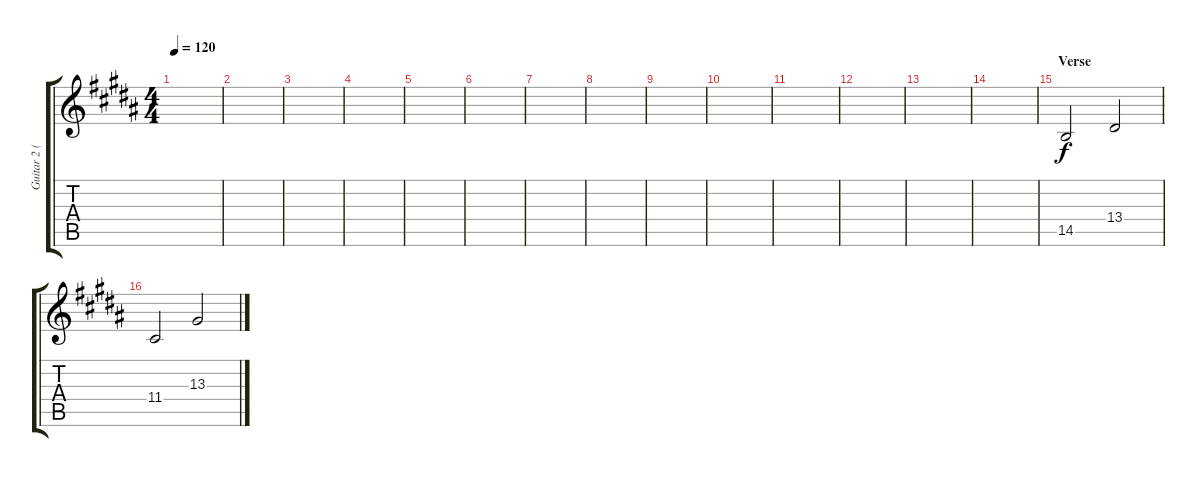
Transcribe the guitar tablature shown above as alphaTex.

\track ("Guitar 2 (Synth Arrangement)" "Guitar 2 (") {instrument pad2warm}
\staff {score tabs}
\tuning (E4 B3 G3 D3 A2 E2) {hide}
\ts (4 4)
\tempo 120
\clef g2
\ks b
|
|
|
|
|
|
|
|
|
|
|
|
|
|
\section ("" "Verse")
14.5.2 13.4.2 |
11.4.2 13.3.2
